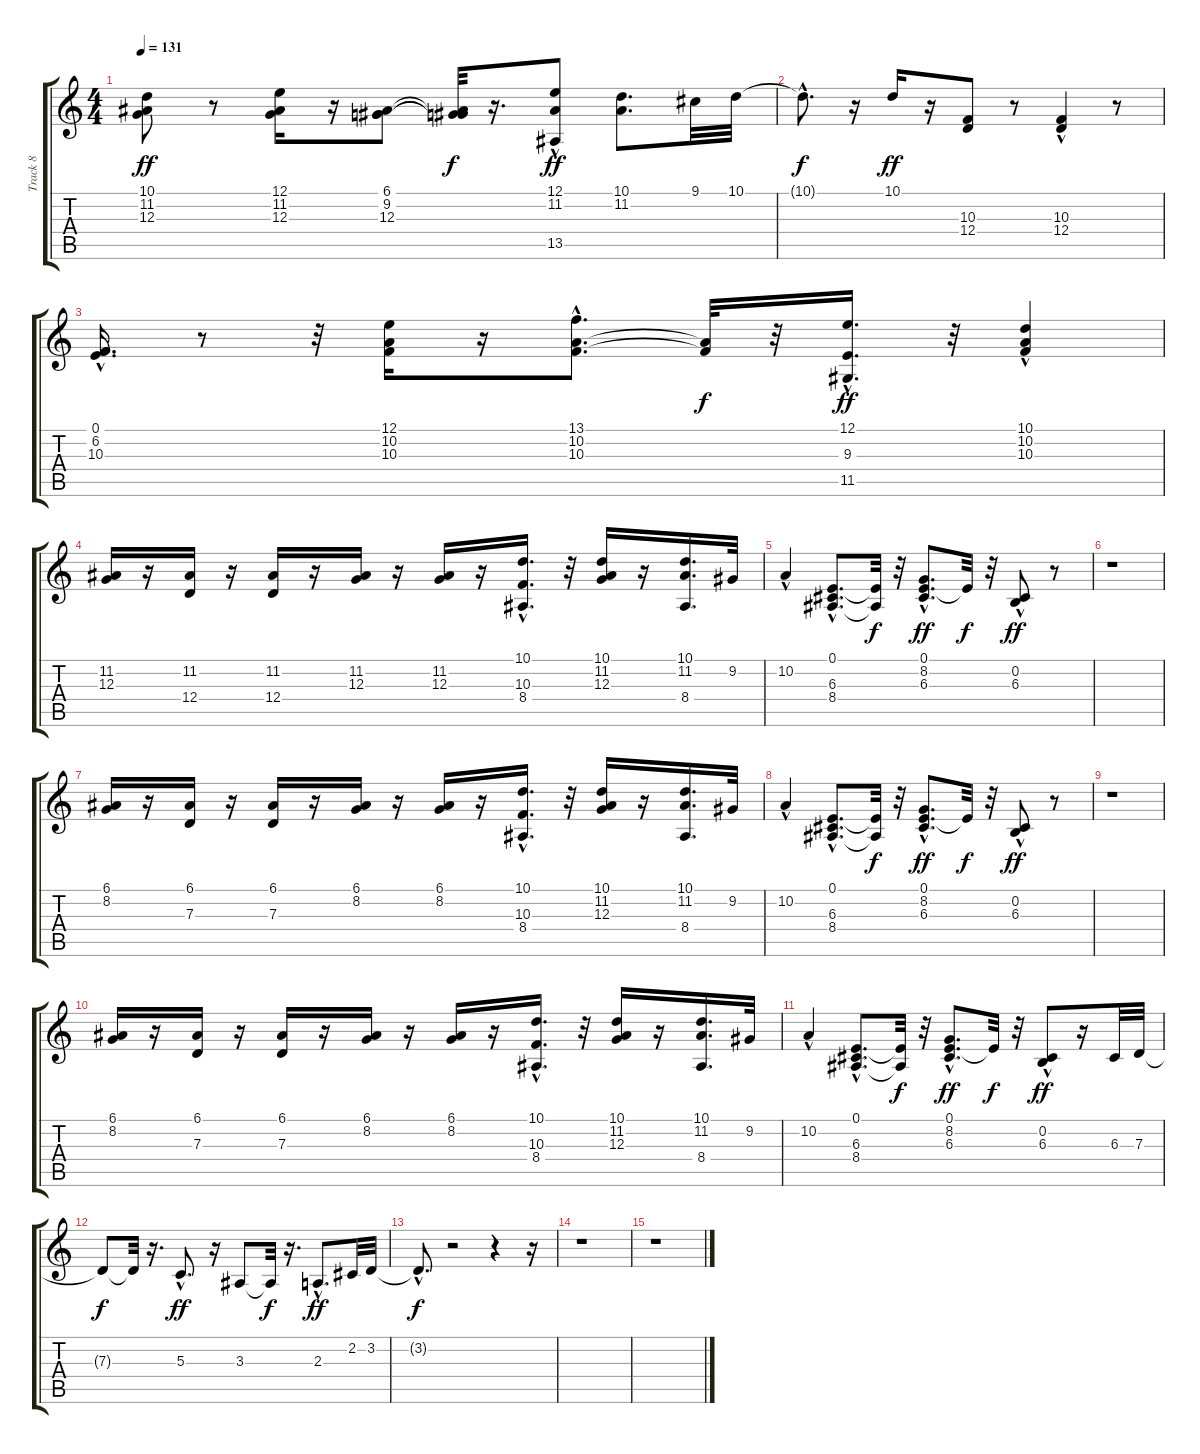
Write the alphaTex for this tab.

\track ("Track 8" "Track 8") {instrument acousticgrandpiano}
\staff {score tabs}
\tuning (E4 B3 G3 D3 A2 E2) {hide}
\ts (4 4)
\tempo 131
\clef g2
\ks c
(10.1 11.2 12.3).8{dy ff} r.8 (12.1 11.2 12.3).16 r.16 (6.1 9.2 12.3).8 (6.1{t} 9.2{t} 12.3{t}).32{dy f} r.16{d} (12.1{hac} 11.2{hac} 13.5).8{dy ff} (10.1 11.2).8{d} 9.1.32 10.1.32 |
10.1{hac t}.8{d dy f} r.16 10.1.16{dy ff} r.16 (10.3 12.4).8 r.8 (10.3 12.4{hac}).4 r.8 |
(0.1{hac} 6.2{hac} 10.3{hac}).16{d} r.8 r.32 (12.1 10.2 10.3).16 r.16 (13.1{hac} 10.2{hac} 10.3{hac}).8{d} (10.2{t} 10.3{t}).32{dy f} r.32 (12.1{hac} 9.3{hac} 11.5{hac}).16{d dy ff} r.32 (10.1{hac} 10.2 10.3).4 |
(11.2 12.3).16 r.16 (11.2 12.4).16 r.16 (11.2 12.4).16 r.16 (11.2 12.3).16 r.16 (11.2 12.3).16 r.16 (10.1{hac} 10.3 8.4).16{d} r.32 (10.1 11.2 12.3).16 r.16 (10.1 11.2 8.4).16{d} 9.2.32 |
10.2{hac}.4 (0.1{hac} 6.3{hac} 8.4{hac}).8{d} (0.1{t} 8.4{t}).32{dy f} r.32 (0.1{hac} 8.2{hac} 6.3{hac}).8{d dy ff} 0.1{t}.32{dy f} r.32 (0.2{hac} 6.3).8{dy ff} r.8 |
r.1 |
(6.1 8.2).16 r.16 (6.1 7.3).16 r.16 (6.1 7.3).16 r.16 (6.1 8.2).16 r.16 (6.1 8.2).16 r.16 (10.1{hac} 10.3 8.4).16{d} r.32 (10.1 11.2 12.3).16 r.16 (10.1 11.2 8.4).16{d} 9.2.32 |
10.2{hac}.4 (0.1{hac} 6.3{hac} 8.4{hac}).8{d} (0.1{t} 8.4{t}).32{dy f} r.32 (0.1{hac} 8.2{hac} 6.3{hac}).8{d dy ff} 0.1{t}.32{dy f} r.32 (0.2{hac} 6.3).8{dy ff} r.8 |
r.1 |
(6.1 8.2).16 r.16 (6.1 7.3).16 r.16 (6.1 7.3).16 r.16 (6.1 8.2).16 r.16 (6.1 8.2).16 r.16 (10.1{hac} 10.3 8.4).16{d} r.32 (10.1 11.2 12.3).16 r.16 (10.1 11.2 8.4).16{d} 9.2.32 |
10.2{hac}.4 (0.1{hac} 6.3{hac} 8.4{hac}).8{d} (0.1{t} 8.4{t}).32{dy f} r.32 (0.1{hac} 8.2{hac} 6.3{hac}).8{d dy ff} 0.1{t}.32{dy f} r.32 (0.2{hac} 6.3).8{dy ff} r.16 6.3.32 7.3.32 |
7.3{t}.8{dy f} 7.3{t}.32 r.16{d} 5.3{hac}.8{d dy ff} r.16 3.3.8 3.3{t}.32{dy f} r.16{d} 2.3{hac}.8{d dy ff} 2.2.32 3.2.32 |
3.2{hac t}.8{d dy f} r.2 r.4 r.16 |
r.1 |
r.1
